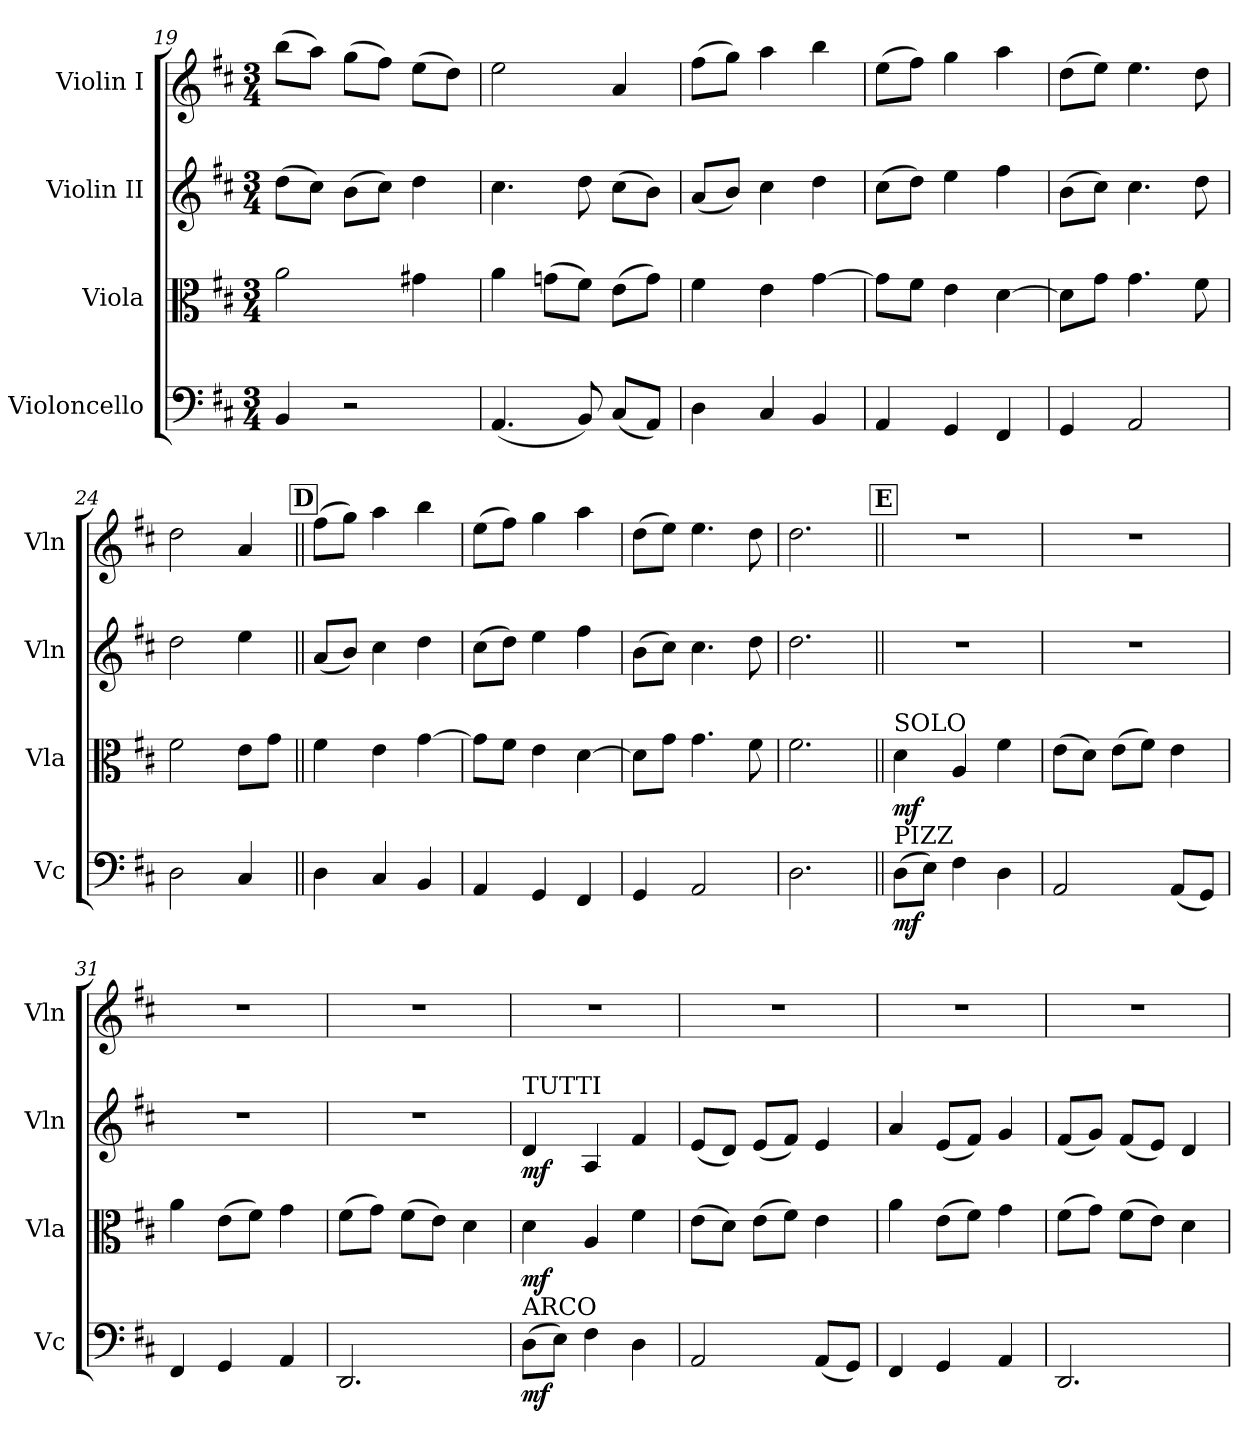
**kern	**dynam	**kern	**dynam	**kern	**dynam	**kern
*part4	*part4	*part3	*part3	*part2	*part2	*part1
*staff4	*staff4	*staff3	*staff3	*staff2	*staff2	*staff1
*I"Violoncello	*	*I"Viola	*	*I"Violin II	*	*I"Violin I
*I'Vc	*	*I'Vla	*	*I'Vln	*	*I'Vln
*clefF4	*	*clefC3	*	*clefG2	*	*clefG2
*k[f#c#]	*	*k[f#c#]	*	*k[f#c#]	*	*k[f#c#]
*M3/4	*	*M3/4	*	*M3/4	*	*M3/4
=19	=19	=19	=19	=19	=19	=19
4BB/	.	2a\	.	(8dd\L	.	(8bb\L
.	.	.	.	8cc#\J)	.	8aa\J)
2r	.	.	.	(8b\L	.	(8gg\L
.	.	.	.	8cc#\J)	.	8ff#\J)
.	.	4g#X\	.	4dd\	.	(8ee\L
.	.	.	.	.	.	8dd\J)
=20	=20	=20	=20	=20	=20	=20
(4.AA/	.	4a\	.	4.cc#\	.	2ee\
.	.	(8gn\L	.	.	.	.
8BB/)	.	8f#\J)	.	8dd\	.	.
(8C#/L	.	(8e\L	.	(8cc#\L	.	4a/
8AA/J)	.	8g\J)	.	8b\J)	.	.
=21	=21	=21	=21	=21	=21	=21
4D\	.	4f#\	.	(8a/L	.	(8ff#\L
.	.	.	.	8b/J)	.	8gg\J)
4C#/	.	4e\	.	4cc#\	.	4aa\
4BB/	.	[4g\	.	4dd\	.	4bb\
!!LO:PB:g=z
=22	=22	=22	=22	=22	=22	=22
4AA/	.	8g\L]	.	(8cc#\L	.	(8ee\L
.	.	8f#\J	.	8dd\J)	.	8ff#\J)
4GG/	.	4e\	.	4ee\	.	4gg\
4FF#/	.	[4d\	.	4ff#\	.	4aa\
=23	=23	=23	=23	=23	=23	=23
4GG/	.	8d\L]	.	(8b\L	.	(8dd\L
.	.	8g\J	.	8cc#\J)	.	8ee\J)
2AA/	.	4.g\	.	4.cc#\	.	4.ee\
.	.	8f#\	.	8dd\	.	8dd\
=24	=24	=24	=24	=24	=24	=24
2D\	.	2f#\	.	2dd\	.	2dd\
4C#/	.	8e\L	.	4ee\	.	4a/
.	.	8g\J	.	.	.	.
!!LO:REH:place=s1:a:B:fs=14:t=D
=25||	=25||	=25||	=25||	=25||	=25||	=25||
4D\	.	4f#\	.	(8a/L	.	(8ff#\L
.	.	.	.	8b/J)	.	8gg\J)
4C#/	.	4e\	.	4cc#\	.	4aa\
4BB/	.	[4g\	.	4dd\	.	4bb\
=26	=26	=26	=26	=26	=26	=26
4AA/	.	8g\L]	.	(8cc#\L	.	(8ee\L
.	.	8f#\J	.	8dd\J)	.	8ff#\J)
4GG/	.	4e\	.	4ee\	.	4gg\
4FF#/	.	[4d\	.	4ff#\	.	4aa\
=27	=27	=27	=27	=27	=27	=27
4GG/	.	8d\L]	.	(8b\L	.	(8dd\L
.	.	8g\J	.	8cc#\J)	.	8ee\J)
2AA/	.	4.g\	.	4.cc#\	.	4.ee\
.	.	8f#\	.	8dd\	.	8dd\
=28	=28	=28	=28	=28	=28	=28
2.D\	.	2.f#\	.	2.dd\	.	2.dd\
!!LO:REH:place=s1:a:B:fs=14:t=E
=29||	=29||	=29||	=29||	=29||	=29||	=29||
!	!	!LO:TX:a:t=SOLO	!	!	!	!
!LO:TX:a:t=PIZZ	!	!	!	!	!	!
!	!LO:DY:b	!	!LO:DY:b	!	!	!
(8D\L	mf	4d\	mf	2.r	.	2.r
8E\J)	.	.	.	.	.	.
4F#\	.	4A/	.	.	.	.
4D\	.	4f#\	.	.	.	.
!!LO:LB:g=z
=30	=30	=30	=30	=30	=30	=30
2AA/	.	(8e\L	.	2.r	.	2.r
.	.	8d\J)	.	.	.	.
.	.	(8e\L	.	.	.	.
.	.	8f#\J)	.	.	.	.
(8AA/L	.	4e\	.	.	.	.
8GG/J)	.	.	.	.	.	.
=31	=31	=31	=31	=31	=31	=31
4FF#/	.	4a\	.	2.r	.	2.r
4GG/	.	(8e\L	.	.	.	.
.	.	8f#\J)	.	.	.	.
4AA/	.	4g\	.	.	.	.
=32	=32	=32	=32	=32	=32	=32
2.DD/	.	(8f#\L	.	2.r	.	2.r
.	.	8g\J)	.	.	.	.
.	.	(8f#\L	.	.	.	.
.	.	8e\J)	.	.	.	.
.	.	4d\	.	.	.	.
=33	=33	=33	=33	=33	=33	=33
!	!	!	!	!LO:TX:a:t=TUTTI	!	!
!LO:TX:a:t=ARCO	!	!	!	!	!	!
!	!LO:DY:b	!	!LO:DY:b	!	!LO:DY:b	!
(8D\L	mf	4d\	mf	4d/	mf	2.r
8E\J)	.	.	.	.	.	.
4F#\	.	4A/	.	4A/	.	.
4D\	.	4f#\	.	4f#/	.	.
=34	=34	=34	=34	=34	=34	=34
2AA/	.	(8e\L	.	(8e/L	.	2.r
.	.	8d\J)	.	8d/J)	.	.
.	.	(8e\L	.	(8e/L	.	.
.	.	8f#\J)	.	8f#/J)	.	.
(8AA/L	.	4e\	.	4e/	.	.
8GG/J)	.	.	.	.	.	.
=35	=35	=35	=35	=35	=35	=35
4FF#/	.	4a\	.	4a/	.	2.r
4GG/	.	(8e\L	.	(8e/L	.	.
.	.	8f#\J)	.	8f#/J)	.	.
4AA/	.	4g\	.	4g/	.	.
=36	=36	=36	=36	=36	=36	=36
2.DD/	.	(8f#\L	.	(8f#/L	.	2.r
.	.	8g\J)	.	8g/J)	.	.
.	.	(8f#\L	.	(8f#/L	.	.
.	.	8e\J)	.	8e/J)	.	.
.	.	4d\	.	4d/	.	.
=	=	=	=	=	=	=
*-	*-	*-	*-	*-	*-	*-
